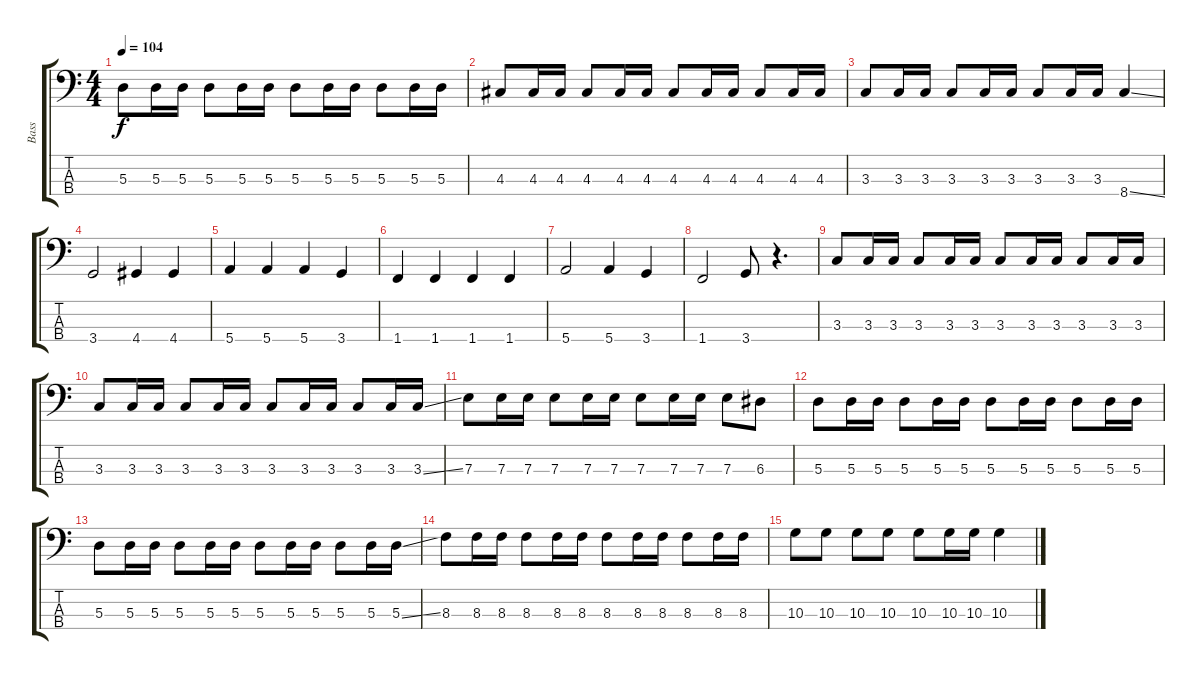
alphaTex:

\track ("Bass" "Bass") {instrument electricbassfinger}
\staff {score tabs}
\tuning (G2 D2 A1 E1) {hide}
\ts (4 4)
\tempo 104
\clef f4
\ks c
5.3.8{dy f} 5.3.16 5.3.16 5.3.8 5.3.16 5.3.16 5.3.8 5.3.16 5.3.16 5.3.8 5.3.16 5.3.16 |
4.3.8 4.3.16 4.3.16 4.3.8 4.3.16 4.3.16 4.3.8 4.3.16 4.3.16 4.3.8 4.3.16 4.3.16 |
3.3.8 3.3.16 3.3.16 3.3.8 3.3.16 3.3.16 3.3.8 3.3.16 3.3.16 8.4{ss}.4 |
3.4.2 4.4.4 4.4.4 |
5.4.4 5.4.4 5.4.4 3.4.4 |
1.4.4 1.4.4 1.4.4 1.4.4 |
5.4.2 5.4.4 3.4.4 |
1.4.2 3.4.8 r.4{d} |
3.3.8 3.3.16 3.3.16 3.3.8 3.3.16 3.3.16 3.3.8 3.3.16 3.3.16 3.3.8 3.3.16 3.3.16 |
3.3.8 3.3.16 3.3.16 3.3.8 3.3.16 3.3.16 3.3.8 3.3.16 3.3.16 3.3.8 3.3.16 3.3{ss}.16 |
7.3.8 7.3.16 7.3.16 7.3.8 7.3.16 7.3.16 7.3.8 7.3.16 7.3.16 7.3.8 6.3.8 |
5.3.8 5.3.16 5.3.16 5.3.8 5.3.16 5.3.16 5.3.8 5.3.16 5.3.16 5.3.8 5.3.16 5.3.16 |
5.3.8 5.3.16 5.3.16 5.3.8 5.3.16 5.3.16 5.3.8 5.3.16 5.3.16 5.3.8 5.3.16 5.3{ss}.16 |
8.3.8 8.3.16 8.3.16 8.3.8 8.3.16 8.3.16 8.3.8 8.3.16 8.3.16 8.3.8 8.3.16 8.3.16 |
10.3.8 10.3.8 10.3.8 10.3.8 10.3.8 10.3.16 10.3.16 10.3.4
